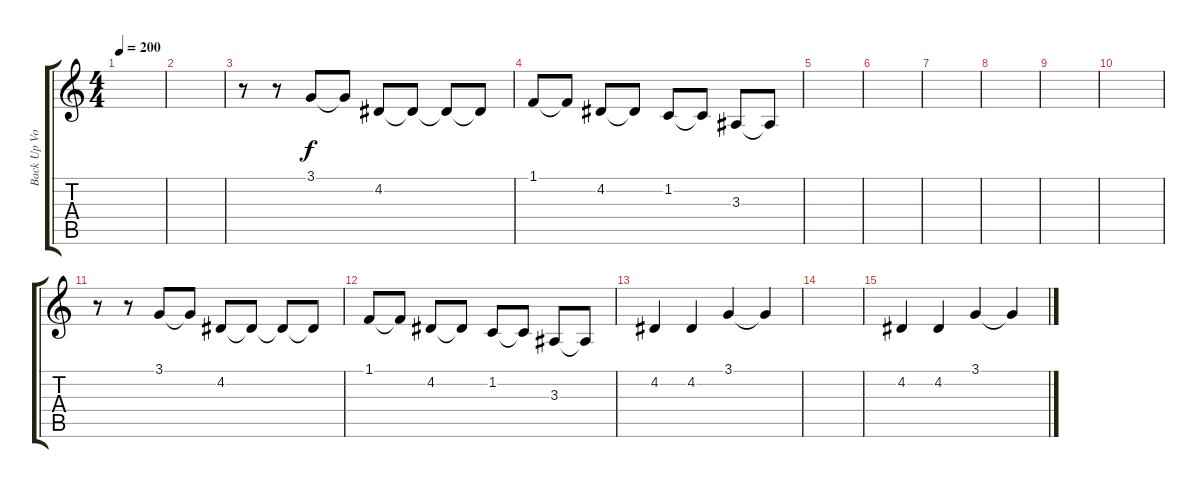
\track ("Back Up Vocals" "Back Up Vo") {instrument cello}
\staff {score tabs}
\tuning (E4 B3 G3 D3 A2 E2) {hide}
\ts (4 4)
\tempo 200
\clef g2
\ks c
|
|
r.8 r.8 3.1.8 3.1{t}.8 4.2.8 4.2{t}.8 4.2{t}.8 4.2{t}.8 |
1.1.8 1.1{t}.8 4.2.8 4.2{t}.8 1.2.8 1.2{t}.8 3.3.8 3.3{t}.8 |
|
|
|
|
|
|
r.8 r.8 3.1.8 3.1{t}.8 4.2.8 4.2{t}.8 4.2{t}.8 4.2{t}.8 |
1.1.8 1.1{t}.8 4.2.8 4.2{t}.8 1.2.8 1.2{t}.8 3.3.8 3.3{t}.8 |
4.2.4 4.2.4 3.1.4 3.1{t}.4 |
|
4.2.4 4.2.4 3.1.4 3.1{t}.4
